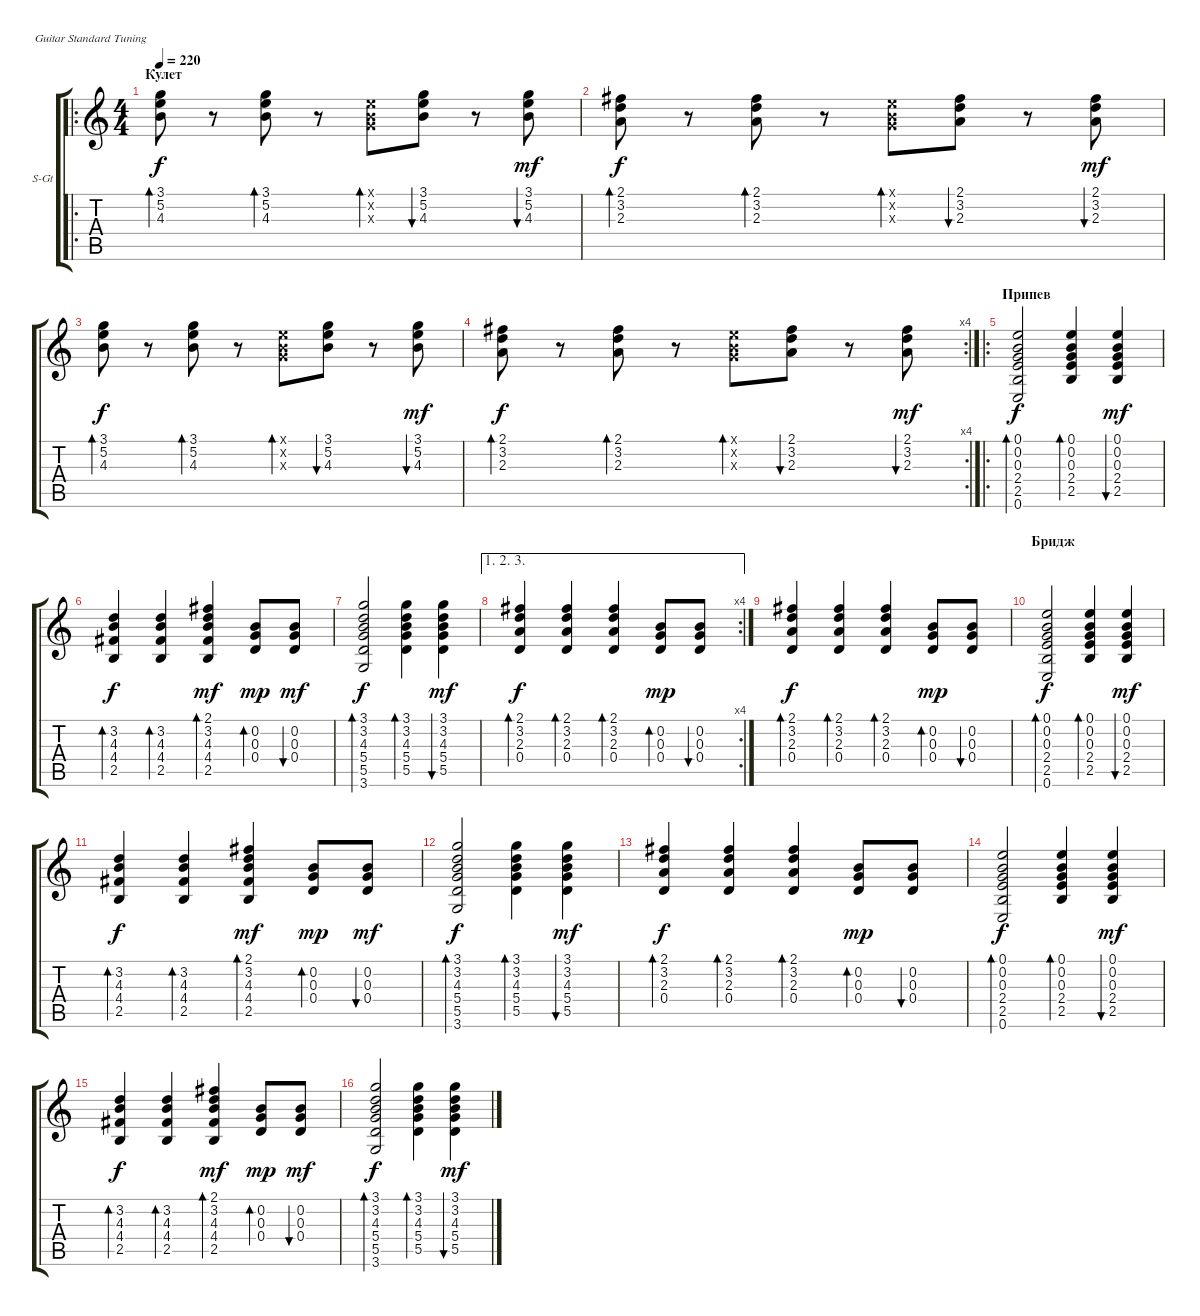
\bracketExtendMode groupsimilarinstruments
\firstSystemTrackNameOrientation horizontal
\otherSystemsTrackNameOrientation horizontal
\track ("Гитара 2" "S-Gt") {instrument acousticguitarsteel}
\staff {score tabs}
\tuning (E4 B3 G3 D3 A2 E2)
\ro
\ts (4 4)
\section ("" "Кулет")
\tempo 220
\clef g2
\ks c
(3.1 5.2 4.3).8{bd 30 dy f} r.8 (3.1 5.2 4.3).8{bd 30} r.8 (0.1{x} 0.2{x} 0.3{x}).8{bd 30} (3.1 5.2 4.3).8{bu 30} r.8 (3.1 5.2 4.3).8{bu 30 dy mf} |
(2.1 3.2 2.3).8{bd 30 dy f} r.8 (2.1 3.2 2.3).8{bd 30} r.8 (0.1{x} 0.2{x} 0.3{x}).8{bd 30} (2.1 3.2 2.3).8{bu 30} r.8 (2.1 3.2 2.3).8{bu 30 dy mf} |
(3.1 5.2 4.3).8{bd 30 dy f} r.8 (3.1 5.2 4.3).8{bd 30} r.8 (0.1{x} 0.2{x} 0.3{x}).8{bd 30} (3.1 5.2 4.3).8{bu 30} r.8 (3.1 5.2 4.3).8{bu 30 dy mf} |
\rc 4
(2.1 3.2 2.3).8{bd 30 dy f} r.8 (2.1 3.2 2.3).8{bd 30} r.8 (0.1{x} 0.2{x} 0.3{x}).8{bd 30} (2.1 3.2 2.3).8{bu 30} r.8 (2.1 3.2 2.3).8{bu 30 dy mf} |
\ro
\section ("" "Припев")
(0.1 0.2 0.3 2.4 2.5 0.6).2{bd 60 dy f} (0.1 0.2 0.3 2.4 2.5).4{bd 60} (0.1 0.2 0.3 2.4 2.5).4{bu 60 dy mf} |
(3.2 4.3 4.4 2.5).4{bd 60 dy f} (3.2 4.3 4.4 2.5).4{bd 30} (2.1 3.2 4.3 4.4 2.5).4{bd 60 dy mf} (0.2 0.3 0.4).8{bd 30 dy mp} (0.2 0.3 0.4).8{bu 30 dy mf} |
(3.1 3.2 4.3 5.4 5.5 3.6).2{bd 60 dy f} (3.1 3.2 4.3 5.4 5.5).4{bd 60} (3.1 3.2 4.3 5.4 5.5).4{bu 60 dy mf} |
\ae (1 2 3)
\rc 4
(2.1 3.2 2.3 0.4).4{bd 60 dy f} (2.1 3.2 2.3 0.4).4{bd 30} (2.1 3.2 2.3 0.4).4{bd 60} (0.2 0.3 0.4).8{bd 30 dy mp} (0.2 0.3 0.4).8{bu 30} |
(2.1 3.2 2.3 0.4).4{bd 60 dy f} (2.1 3.2 2.3 0.4).4{bd 30} (2.1 3.2 2.3 0.4).4{bd 60} (0.2 0.3 0.4).8{bd 30 dy mp} (0.2 0.3 0.4).8{bu 30} |
\section ("" "Бридж")
(0.1 0.2 0.3 2.4 2.5 0.6).2{bd 60 dy f} (0.1 0.2 0.3 2.4 2.5).4{bd 60} (0.1 0.2 0.3 2.4 2.5).4{bu 60 dy mf} |
(3.2 4.3 4.4 2.5).4{bd 60 dy f} (3.2 4.3 4.4 2.5).4{bd 30} (2.1 3.2 4.3 4.4 2.5).4{bd 60 dy mf} (0.2 0.3 0.4).8{bd 30 dy mp} (0.2 0.3 0.4).8{bu 30 dy mf} |
(3.1 3.2 4.3 5.4 5.5 3.6).2{bd 60 dy f} (3.1 3.2 4.3 5.4 5.5).4{bd 60} (3.1 3.2 4.3 5.4 5.5).4{bu 60 dy mf} |
(2.1 3.2 2.3 0.4).4{bd 60 dy f} (2.1 3.2 2.3 0.4).4{bd 30} (2.1 3.2 2.3 0.4).4{bd 60} (0.2 0.3 0.4).8{bd 30 dy mp} (0.2 0.3 0.4).8{bu 30} |
(0.1 0.2 0.3 2.4 2.5 0.6).2{bd 60 dy f} (0.1 0.2 0.3 2.4 2.5).4{bd 60} (0.1 0.2 0.3 2.4 2.5).4{bu 60 dy mf} |
(3.2 4.3 4.4 2.5).4{bd 60 dy f} (3.2 4.3 4.4 2.5).4{bd 30} (2.1 3.2 4.3 4.4 2.5).4{bd 60 dy mf} (0.2 0.3 0.4).8{bd 30 dy mp} (0.2 0.3 0.4).8{bu 30 dy mf} |
(3.1 3.2 4.3 5.4 5.5 3.6).2{bd 60 dy f} (3.1 3.2 4.3 5.4 5.5).4{bd 60} (3.1 3.2 4.3 5.4 5.5).4{bu 60 dy mf}
